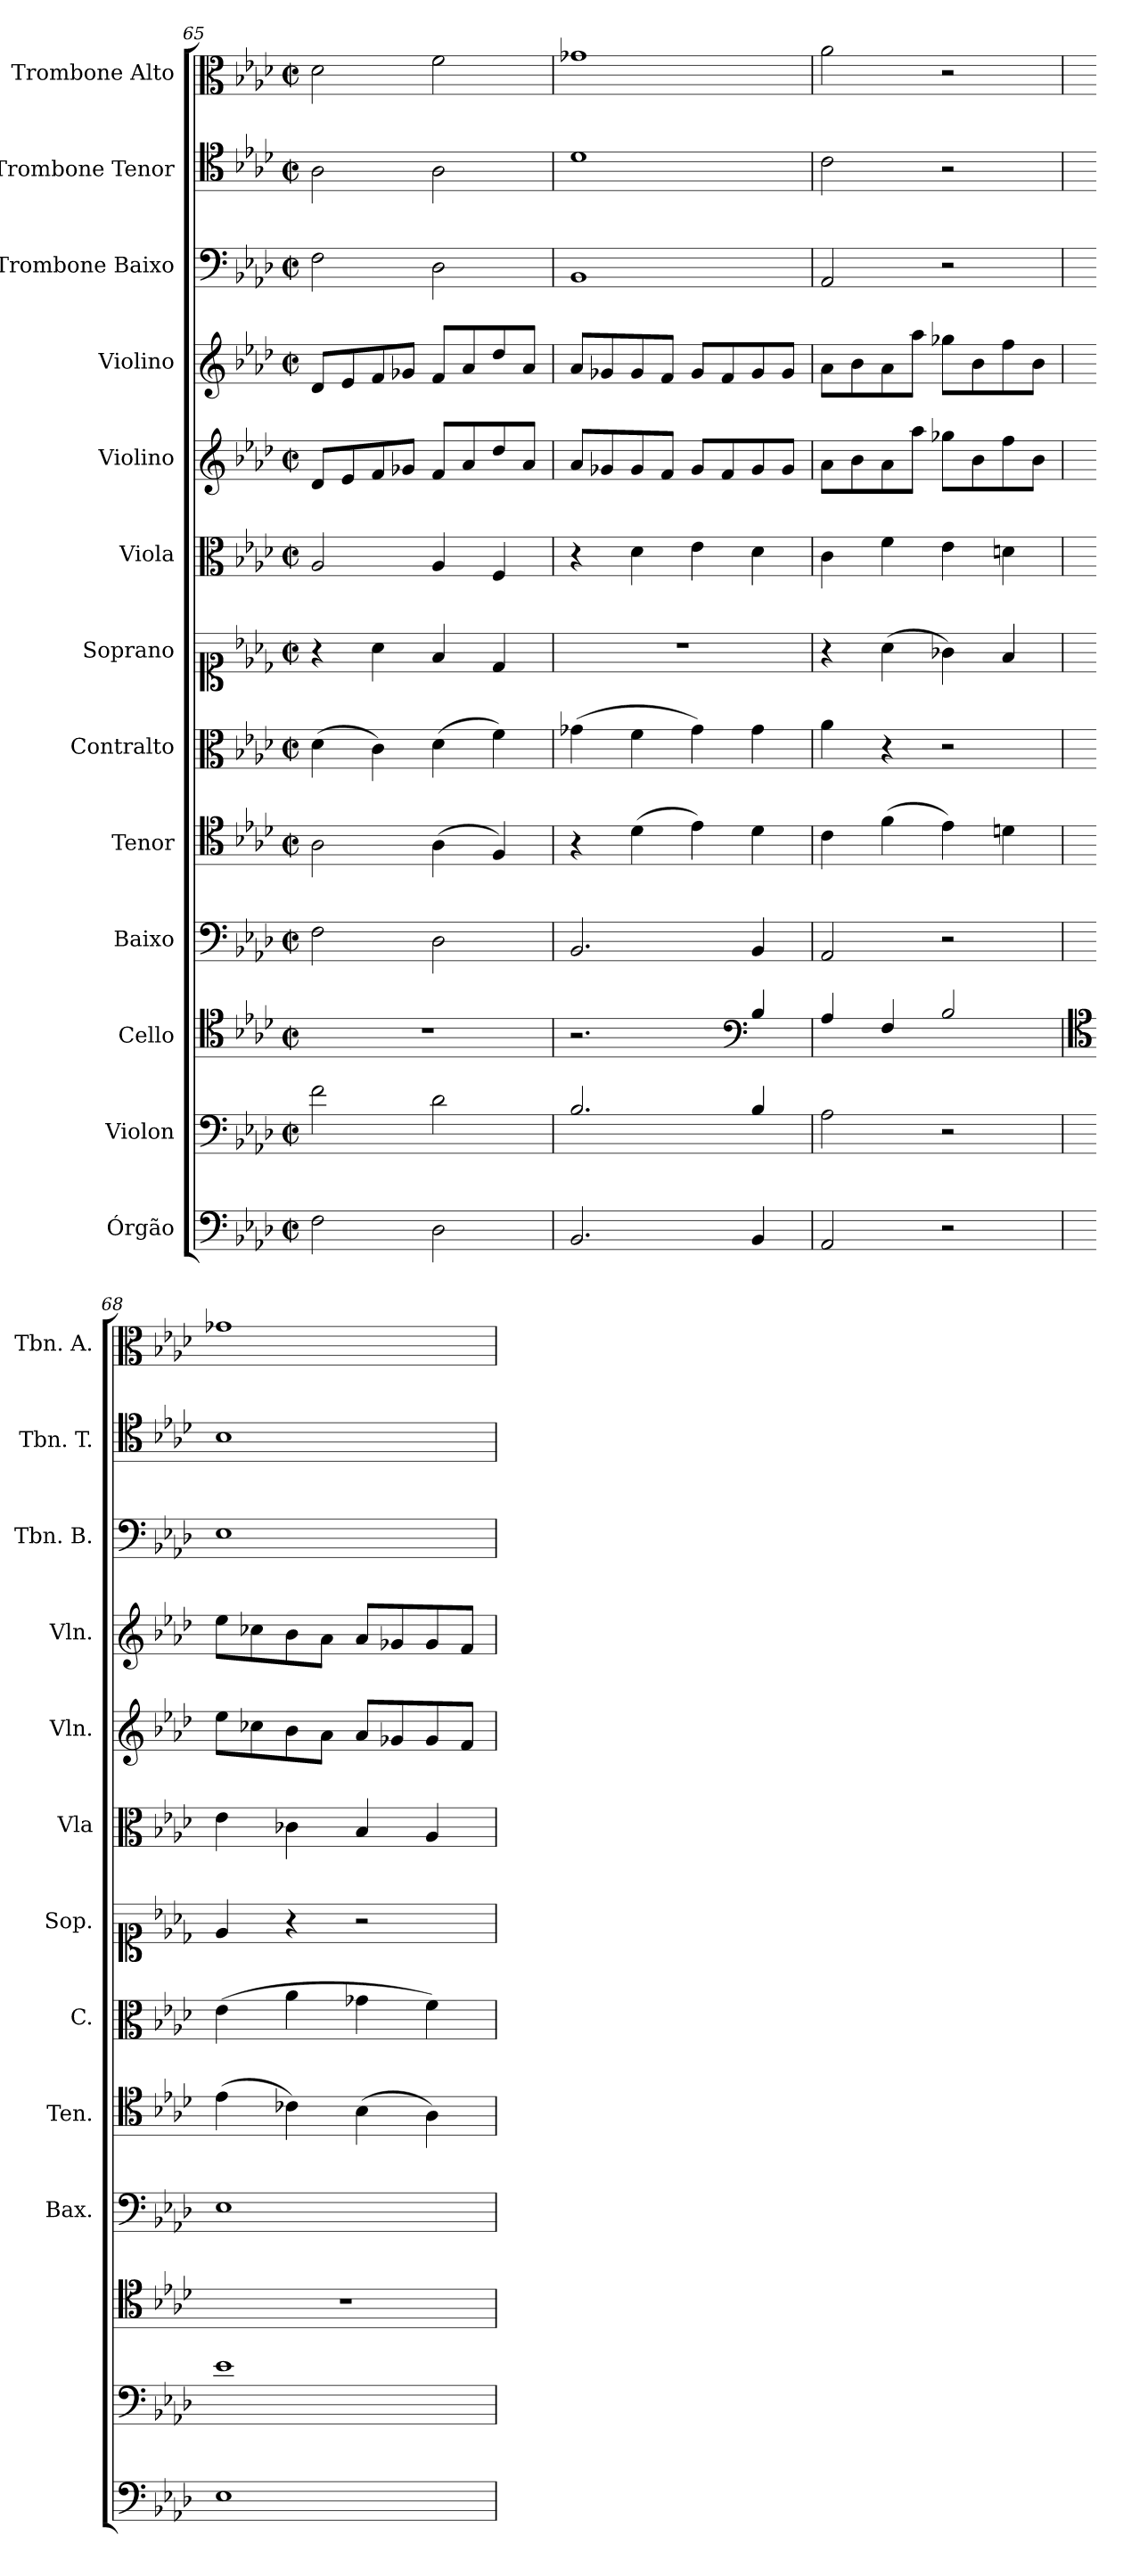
**kern	**kern	**kern	**kern	**kern	**kern	**kern	**kern	**kern	**kern	**kern	**kern	**kern
*part13	*part12	*part11	*part10	*part9	*part8	*part7	*part6	*part5	*part4	*part3	*part2	*part1
*staff13	*staff12	*staff11	*staff10	*staff9	*staff8	*staff7	*staff6	*staff5	*staff4	*staff3	*staff2	*staff1
*I"Órgão	*I"Violon	*I"Cello	*I"Baixo	*I"Tenor	*I"Contralto	*I"Soprano	*I"Viola	*I"Violino	*I"Violino	*I"Trombone Baixo	*I"Trombone Tenor	*I"Trombone Alto
*	*	*	*I'Bax.	*I'Ten.	*I'C.	*I'Sop.	*I'Vla	*I'Vln.	*I'Vln.	*I'Tbn. B.	*I'Tbn. T.	*I'Tbn. A.
*clefF4	*clefF4	*clefC4	*clefF4	*clefC4	*clefC3	*clefC1	*clefC3	*clefG2	*clefG2	*clefF4	*clefC4	*clefC3
*	*ITrd7c12	*	*	*	*	*	*	*	*	*	*	*
*k[b-e-a-d-]	*k[b-e-a-d-]	*k[b-e-a-d-]	*k[b-e-a-d-]	*k[b-e-a-d-]	*k[b-e-a-d-]	*k[b-e-a-d-]	*k[b-e-a-d-]	*k[b-e-a-d-]	*k[b-e-a-d-]	*k[b-e-a-d-]	*k[b-e-a-d-]	*k[b-e-a-d-]
*M2/2	*M2/2	*M2/2	*M2/2	*M2/2	*M2/2	*M2/2	*M2/2	*M2/2	*M2/2	*M2/2	*M2/2	*M2/2
*met(c|)	*met(c|)	*met(c|)	*met(c|)	*met(c|)	*met(c|)	*met(c|)	*met(c|)	*met(c|)	*met(c|)	*met(c|)	*met(c|)	*met(c|)
=65	=65	=65	=65	=65	=65	=65	=65	=65	=65	=65	=65	=65
2F\	2F\	1r	2F\	2A-\	(>4d-\	4r	2A-/	8d-/L	8d-/L	2F\	2A-\	2d-\
.	.	.	.	.	.	.	.	8e-/	8e-/	.	.	.
.	.	.	.	.	4c\)	4a-\	.	8f/	8f/	.	.	.
.	.	.	.	.	.	.	.	8g-X/J	8g-X/J	.	.	.
2D-\	2D-\	.	2D-\	(>4A-\	(>4d-\	4f/	4A-/	8f/L	8f/L	2D-\	2A-\	2f\
.	.	.	.	.	.	.	.	8a-/	8a-/	.	.	.
.	.	.	.	4F/)	4f\)	4d-/	4F/	8dd-/	8dd-/	.	.	.
.	.	.	.	.	.	.	.	8a-/J	8a-/J	.	.	.
=66	=66	=66	=66	=66	=66	=66	=66	=66	=66	=66	=66	=66
2.BB-/	2.BB-/	2.r	2.BB-/	4r	(>4g-X\	1r	4r	8a-/L	8a-/L	1BB-	1d-	1g-X
.	.	.	.	.	.	.	.	8g-X/	8g-X/	.	.	.
.	.	.	.	(>4d-\	4f\	.	4d-\	8g-/	8g-/	.	.	.
.	.	.	.	.	.	.	.	8f/J	8f/J	.	.	.
.	.	.	.	4e-\)	4g-\)	.	4e-\	8g-/L	8g-/L	.	.	.
.	.	.	.	.	.	.	.	8f/	8f/	.	.	.
*	*	*clefF4	*	*	*	*	*	*	*	*	*	*
4BB-/	4BB-/	4B-/	4BB-/	4d-\	4g-\	.	4d-\	8g-/	8g-/	.	.	.
.	.	.	.	.	.	.	.	8g-/J	8g-/J	.	.	.
=67	=67	=67	=67	=67	=67	=67	=67	=67	=67	=67	=67	=67
2AA-/	2AA-\	4A-/	2AA-/	4c\	4a-\	4r	4c\	8a-\L	8a-\L	2AA-/	2c\	2a-\
.	.	.	.	.	.	.	.	8b-\	8b-\	.	.	.
.	.	4F/	.	(>4f\	4r	(>4a-\	4f\	8a-\	8a-\	.	.	.
.	.	.	.	.	.	.	.	8aa-\J	8aa-\J	.	.	.
2r	2r	2B-/	2r	4e-\)	2r	4g-X\)	4e-\	8gg-X\L	8gg-X\L	2r	2r	2r
.	.	.	.	.	.	.	.	8b-\	8b-\	.	.	.
.	.	.	.	4dn\	.	4f/	4dn\	8ff\	8ff\	.	.	.
.	.	.	.	.	.	.	.	8b-\J	8b-\J	.	.	.
!!LO:PB:g=z
=68	=68	=68	=68	=68	=68	=68	=68	=68	=68	=68	=68	=68
*	*	*clefC4	*	*	*	*	*	*	*	*	*	*
1E-	1E-	1r	1E-	(>4e-\	(>4e-\	4e-/	4e-\	8ee-\L	8ee-\L	1E-	1B-	1g-X
.	.	.	.	.	.	.	.	8cc-X\	8cc-X\	.	.	.
.	.	.	.	4c-X\)	4a-\	4r	4c-X\	8b-\	8b-\	.	.	.
.	.	.	.	.	.	.	.	8a-\J	8a-\J	.	.	.
.	.	.	.	(>4B-\	4g-X\	2r	4B-/	8a-/L	8a-/L	.	.	.
.	.	.	.	.	.	.	.	8g-X/	8g-X/	.	.	.
.	.	.	.	4A-\)	4f\)	.	4A-/	8g-/	8g-/	.	.	.
.	.	.	.	.	.	.	.	8f/J	8f/J	.	.	.
=	=	=	=	=	=	=	=	=	=	=	=	=
*-	*-	*-	*-	*-	*-	*-	*-	*-	*-	*-	*-	*-
